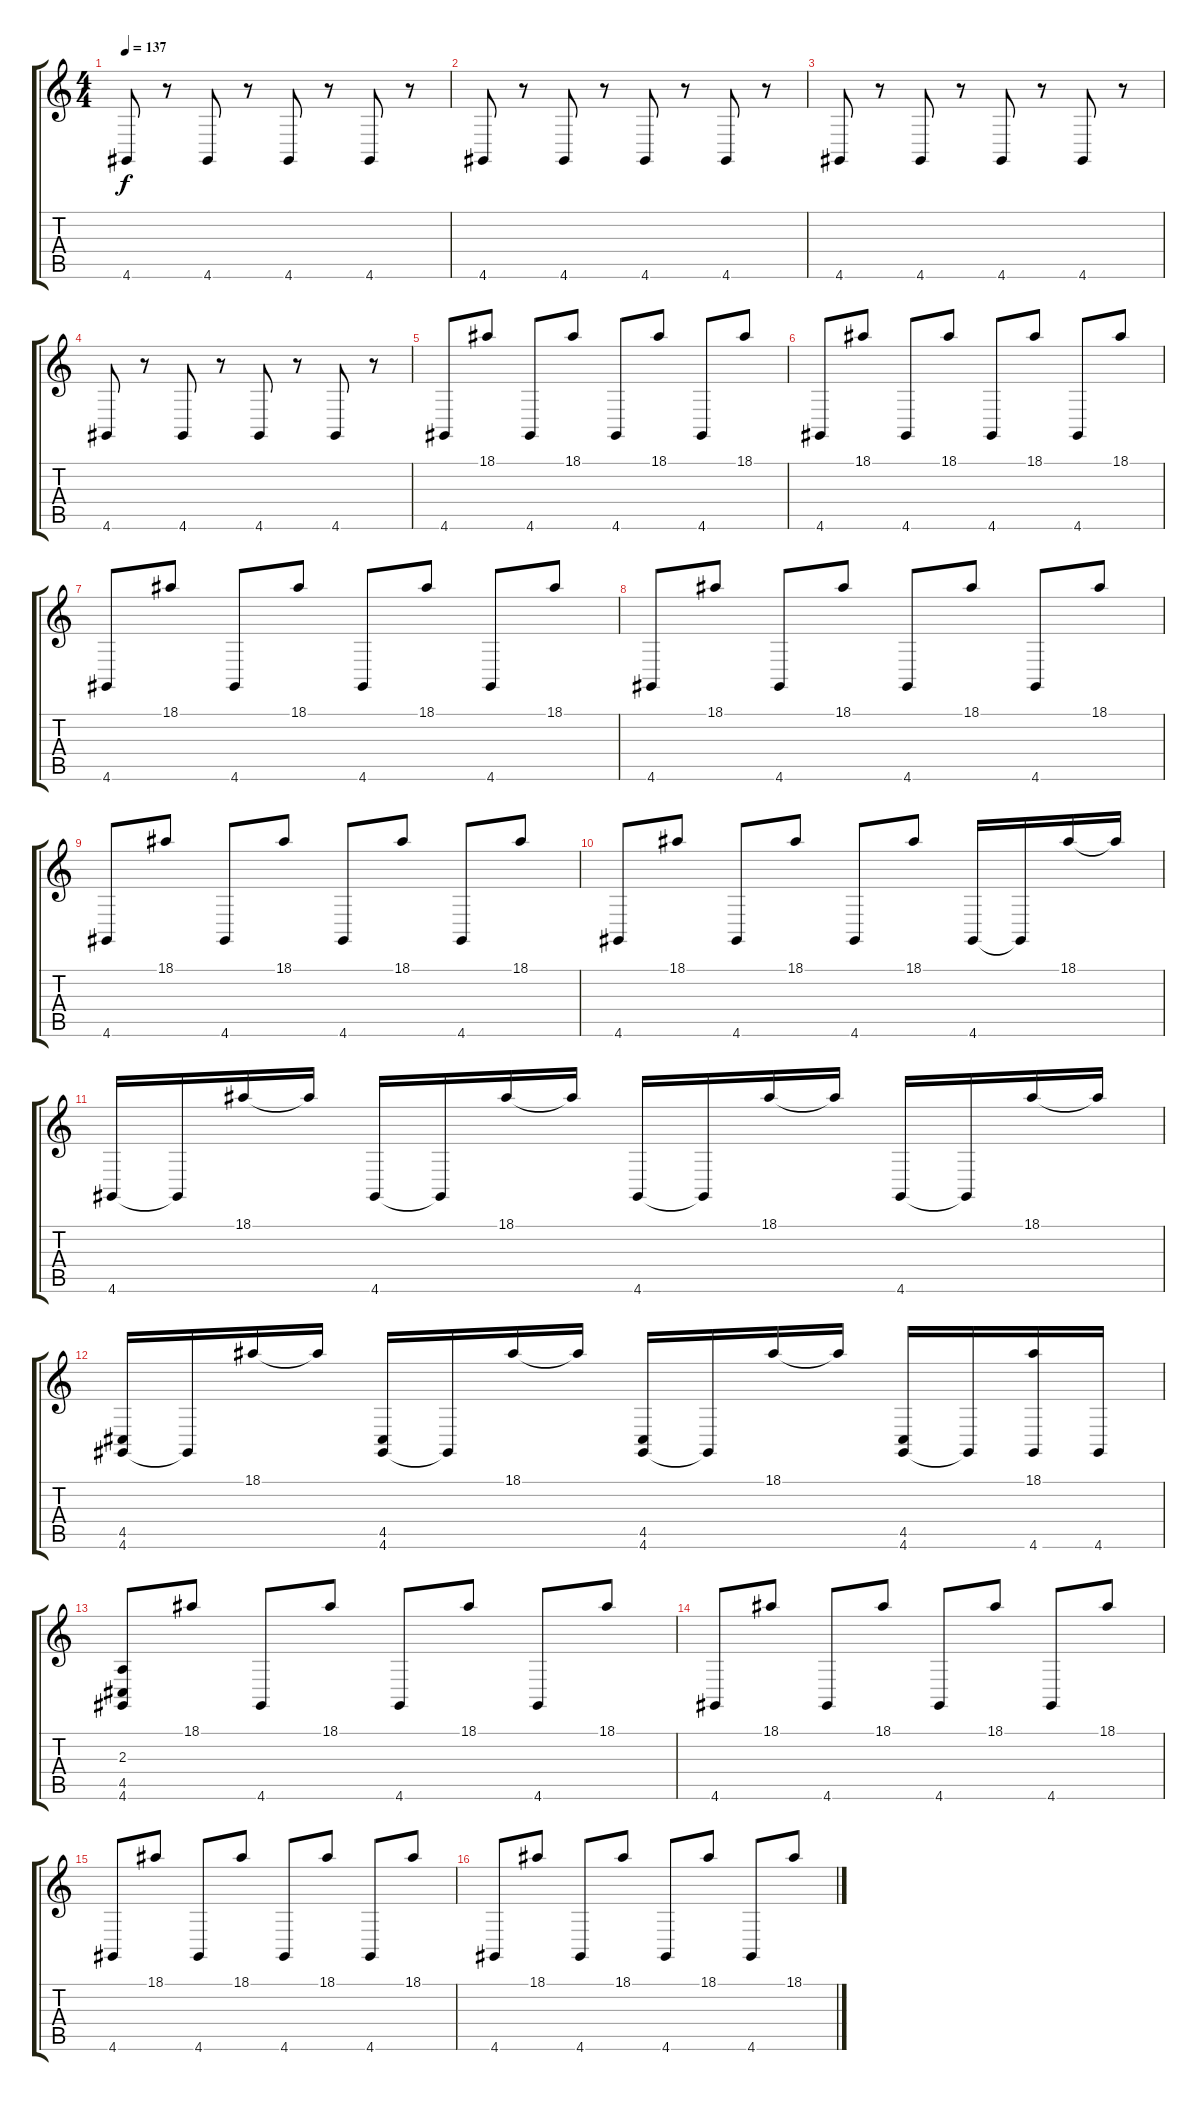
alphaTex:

\track "" {instrument ocarina}
\staff {score tabs}
\tuning (E4 B3 G3 D3 A2 E2) {hide}
\ts (4 4)
\tempo 137
\clef g2
\ks c
4.6.8{dy f} r.8 4.6.8 r.8 4.6.8 r.8 4.6.8 r.8 |
4.6.8 r.8 4.6.8 r.8 4.6.8 r.8 4.6.8 r.8 |
4.6.8 r.8 4.6.8 r.8 4.6.8 r.8 4.6.8 r.8 |
4.6.8 r.8 4.6.8 r.8 4.6.8 r.8 4.6.8 r.8 |
4.6.8 18.1.8 4.6.8 18.1.8 4.6.8 18.1.8 4.6.8 18.1.8 |
4.6.8 18.1.8 4.6.8 18.1.8 4.6.8 18.1.8 4.6.8 18.1.8 |
4.6.8 18.1.8 4.6.8 18.1.8 4.6.8 18.1.8 4.6.8 18.1.8 |
4.6.8 18.1.8 4.6.8 18.1.8 4.6.8 18.1.8 4.6.8 18.1.8 |
4.6.8 18.1.8 4.6.8 18.1.8 4.6.8 18.1.8 4.6.8 18.1.8 |
4.6.8 18.1.8 4.6.8 18.1.8 4.6.8{volume 12} 18.1.8{volume 12} 4.6.16{volume 13} 4.6{t}.16{volume 13} 18.1.16{volume 13} 18.1{t}.16 |
4.6.16{volume 13} 4.6{t}.16{volume 13} 18.1.16 18.1{t}.16{volume 13} 4.6.16{volume 13} 4.6{t}.16 18.1.16{volume 14} 18.1{t}.16{volume 14} 4.6.16 4.6{t}.16{volume 14} 18.1.16{volume 14} 18.1{t}.16 4.6.16{volume 14} 4.6{t}.16{volume 14} 18.1.16 18.1{t}.16{volume 14} |
(4.5 4.6).16{volume 14} 4.6{t}.16 18.1.16{volume 14} 18.1{t}.16{volume 15} (4.5 4.6).16 4.6{t}.16{volume 15} 18.1.16{volume 15} 18.1{t}.16 (4.5 4.6).16{volume 15} 4.6{t}.16{volume 15} 18.1.16 18.1{t}.16{volume 15} (4.5 4.6).16{volume 15} 4.6{t}.16 (18.1 4.6).16{volume 16} 4.6.16{volume 16} |
(2.3 4.5 4.6).8{volume 16} 18.1.8 4.6.8 18.1.8 4.6.8 18.1.8 4.6.8 18.1.8 |
4.6.8 18.1.8 4.6.8 18.1.8 4.6.8 18.1.8 4.6.8 18.1.8 |
4.6.8 18.1.8 4.6.8 18.1.8 4.6.8 18.1.8 4.6.8 18.1.8 |
4.6.8 18.1.8 4.6.8 18.1.8 4.6.8 18.1.8 4.6.8 18.1.8
